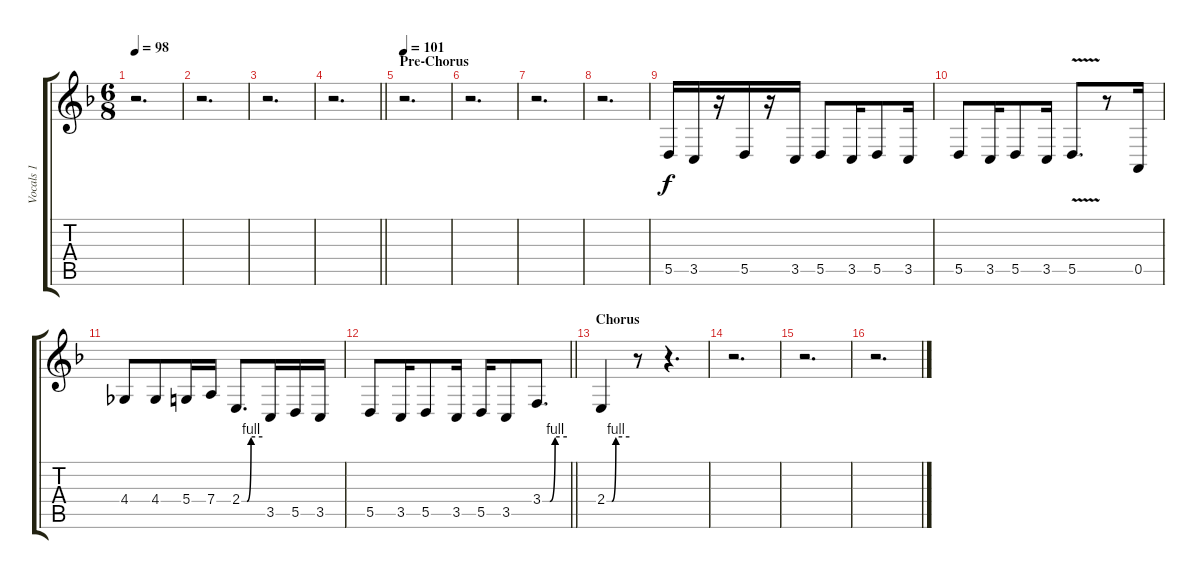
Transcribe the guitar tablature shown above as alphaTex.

\track ("Vocals 1" "Vocals 1") {instrument oboe}
\staff {score tabs}
\tuning (E4 A3 F3 D3 A2 D2) {hide}
\ts (6 8)
\tempo 98
\clef g2
\ks dminor
r.2{d dy f} |
r.2{d} |
r.2{d} |
\barLineRight lightlight
r.2{d} |
\section ("" "Pre-Chorus")
\tempo 101
r.2{d} |
r.2{d} |
r.2{d} |
r.2{d} |
5.5.16{balance 8} 3.5.16 r.16 5.5.16 r.16 3.5.16 5.5.8 3.5.16 5.5.8 3.5.16 |
5.5.8 3.5.16 5.5.8 3.5.16 5.5{v}.8{d} r.8 0.5.16 |
4.4.8 4.4.8 5.4.16 7.4.16 2.4{be (custom 0 0 15 0 27 4 60 4)}.8{d} 3.5.16 5.5.16 3.5.16 |
\barLineRight lightlight
5.5.8 3.5.16 5.5.8 3.5.16 5.5.16 3.5.8 3.4{be (custom 0 0 18 0 31 4 60 4)}.8{d} |
\section ("" "Chorus")
2.4{be (custom 0 0 13 0 24 4 60 4)}.4 r.8 r.4{d} |
r.2{d} |
r.2{d} |
r.2{d}
